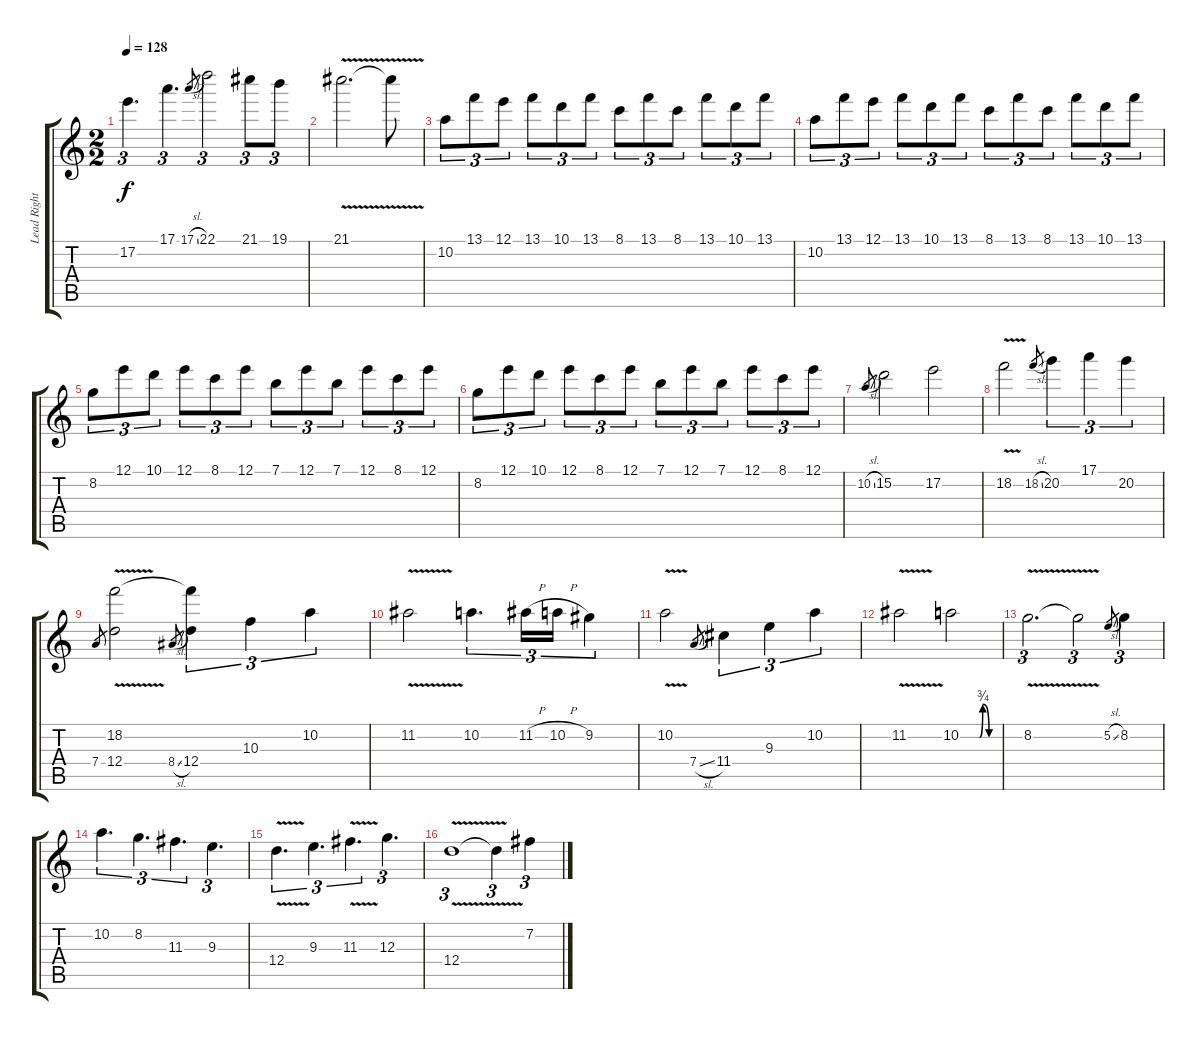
\track ("Lead Right" "Lead Right") {instrument overdrivenguitar}
\staff {score tabs}
\tuning (E4 B3 G3 D3 A2 D2) {hide}
\ts (2 2)
\tempo 128
\clef g2
\ks c
17.2.4{d tu (3 2) dy f} 17.1.4{d tu (3 2)} 17.1{sl}.8{gr} 22.1.2{tu (3 2)} 21.1.8{tu (3 2)} 19.1.8{tu (3 2)} |
21.1{v}.2{d} 21.1{t}.8 |
10.2.8{tu (3 2)} 13.1.8{tu (3 2)} 12.1.8{tu (3 2)} 13.1.8{tu (3 2)} 10.1.8{tu (3 2)} 13.1.8{tu (3 2)} 8.1.8{tu (3 2)} 13.1.8{tu (3 2)} 8.1.8{tu (3 2)} 13.1.8{tu (3 2)} 10.1.8{tu (3 2)} 13.1.8{tu (3 2)} |
10.2.8{tu (3 2)} 13.1.8{tu (3 2)} 12.1.8{tu (3 2)} 13.1.8{tu (3 2)} 10.1.8{tu (3 2)} 13.1.8{tu (3 2)} 8.1.8{tu (3 2)} 13.1.8{tu (3 2)} 8.1.8{tu (3 2)} 13.1.8{tu (3 2)} 10.1.8{tu (3 2)} 13.1.8{tu (3 2)} |
8.2.8{tu (3 2)} 12.1.8{tu (3 2)} 10.1.8{tu (3 2)} 12.1.8{tu (3 2)} 8.1.8{tu (3 2)} 12.1.8{tu (3 2)} 7.1.8{tu (3 2)} 12.1.8{tu (3 2)} 7.1.8{tu (3 2)} 12.1.8{tu (3 2)} 8.1.8{tu (3 2)} 12.1.8{tu (3 2)} |
8.2.8{tu (3 2)} 12.1.8{tu (3 2)} 10.1.8{tu (3 2)} 12.1.8{tu (3 2)} 8.1.8{tu (3 2)} 12.1.8{tu (3 2)} 7.1.8{tu (3 2)} 12.1.8{tu (3 2)} 7.1.8{tu (3 2)} 12.1.8{tu (3 2)} 8.1.8{tu (3 2)} 12.1.8{tu (3 2)} |
10.2{sl}.8{gr} 15.2.2 17.2.2 |
18.2{v}.2 18.2{sl}.8{gr} 20.2.4{tu (3 2)} 17.1.4{tu (3 2)} 20.2.4{tu (3 2)} |
7.4.8{gr} (18.2 12.4{v}).2 8.4{sl}.8{gr} (18.2{t} 12.4).4{tu (3 2)} 10.3.4{tu (3 2)} 10.2.4{tu (3 2)} |
11.2{v}.2 10.2.4{d tu (3 2)} 11.2{h}.16{tu (3 2)} 10.2{h}.16{tu (3 2)} 9.2.4{tu (3 2)} |
10.2{v}.2 7.4{sl}.8{gr} 11.4.4{tu (3 2)} 9.3.4{tu (3 2)} 10.2.4{tu (3 2)} |
11.2{v}.2 10.2{be (custom 0 0 30 0 35 3 45 0 60 0)}.2 |
8.2{v}.2{d tu (3 2)} 8.2{v t}.2{tu (3 2)} 5.2{sl}.8{gr} 8.2.4{tu (3 2)} |
10.2.4{d tu (3 2)} 8.2.4{d tu (3 2)} 11.3.4{d tu (3 2)} 9.3.4{d tu (3 2)} |
12.4{v}.4{d tu (3 2)} 9.3.4{d tu (3 2)} 11.3{v}.4{d tu (3 2)} 12.3.4{d tu (3 2)} |
12.4{v}.1{tu (3 2)} 12.4{t}.4{tu (3 2)} 7.2{ss}.4{tu (3 2)}
